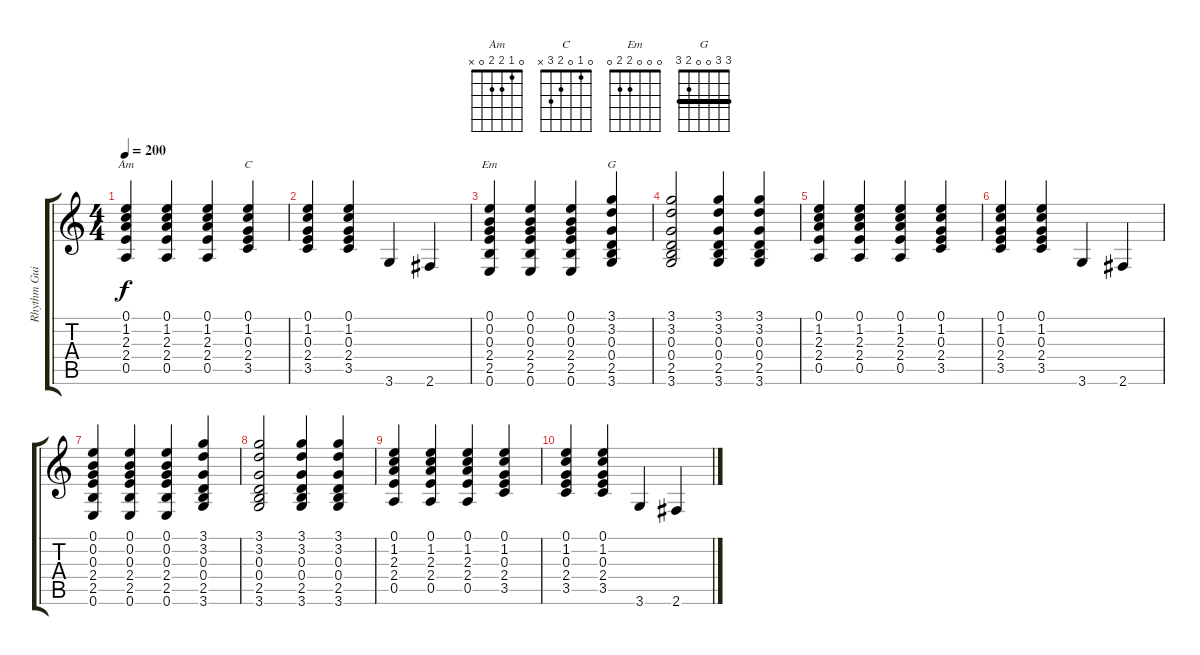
\track ("Rhythm Guitar" "Rhythm Gui") {instrument distortionguitar}
\staff {score tabs}
\tuning (E4 B3 G3 D3 A2 E2) {hide}
\chord ("Am" 0 1 2 2 0 x)
\chord ("C" 0 1 0 2 3 x)
\chord ("Em" 0 0 0 2 2 0)
\chord ("G" 3 3 0 0 2 3) {barre 3}
\ts (4 4)
\tempo 200
\clef g2
\ks c
(0.1 1.2 2.3 2.4 0.5).4{ch "Am" dy f} (0.1 1.2 2.3 2.4 0.5).4 (0.1 1.2 2.3 2.4 0.5).4 (0.1 1.2 0.3 2.4 3.5).4{ch "C"} |
(0.1 1.2 0.3 2.4 3.5).4 (0.1 1.2 0.3 2.4 3.5).4 3.6.4 2.6.4 |
(0.1 0.2 0.3 2.4 2.5 0.6).4{ch "Em"} (0.1 0.2 0.3 2.4 2.5 0.6).4 (0.1 0.2 0.3 2.4 2.5 0.6).4 (3.1 3.2 0.3 0.4 2.5 3.6).4{ch "G"} |
(3.1 3.2 0.3 0.4 2.5 3.6).2 (3.1 3.2 0.3 0.4 2.5 3.6).4 (3.1 3.2 0.3 0.4 2.5 3.6).4 |
(0.1 1.2 2.3 2.4 0.5).4 (0.1 1.2 2.3 2.4 0.5).4 (0.1 1.2 2.3 2.4 0.5).4 (0.1 1.2 0.3 2.4 3.5).4 |
(0.1 1.2 0.3 2.4 3.5).4 (0.1 1.2 0.3 2.4 3.5).4 3.6.4 2.6.4 |
(0.1 0.2 0.3 2.4 2.5 0.6).4 (0.1 0.2 0.3 2.4 2.5 0.6).4 (0.1 0.2 0.3 2.4 2.5 0.6).4 (3.1 3.2 0.3 0.4 2.5 3.6).4 |
(3.1 3.2 0.3 0.4 2.5 3.6).2 (3.1 3.2 0.3 0.4 2.5 3.6).4 (3.1 3.2 0.3 0.4 2.5 3.6).4 |
(0.1 1.2 2.3 2.4 0.5).4 (0.1 1.2 2.3 2.4 0.5).4 (0.1 1.2 2.3 2.4 0.5).4 (0.1 1.2 0.3 2.4 3.5).4 |
(0.1 1.2 0.3 2.4 3.5).4 (0.1 1.2 0.3 2.4 3.5).4 3.6.4 2.6.4
